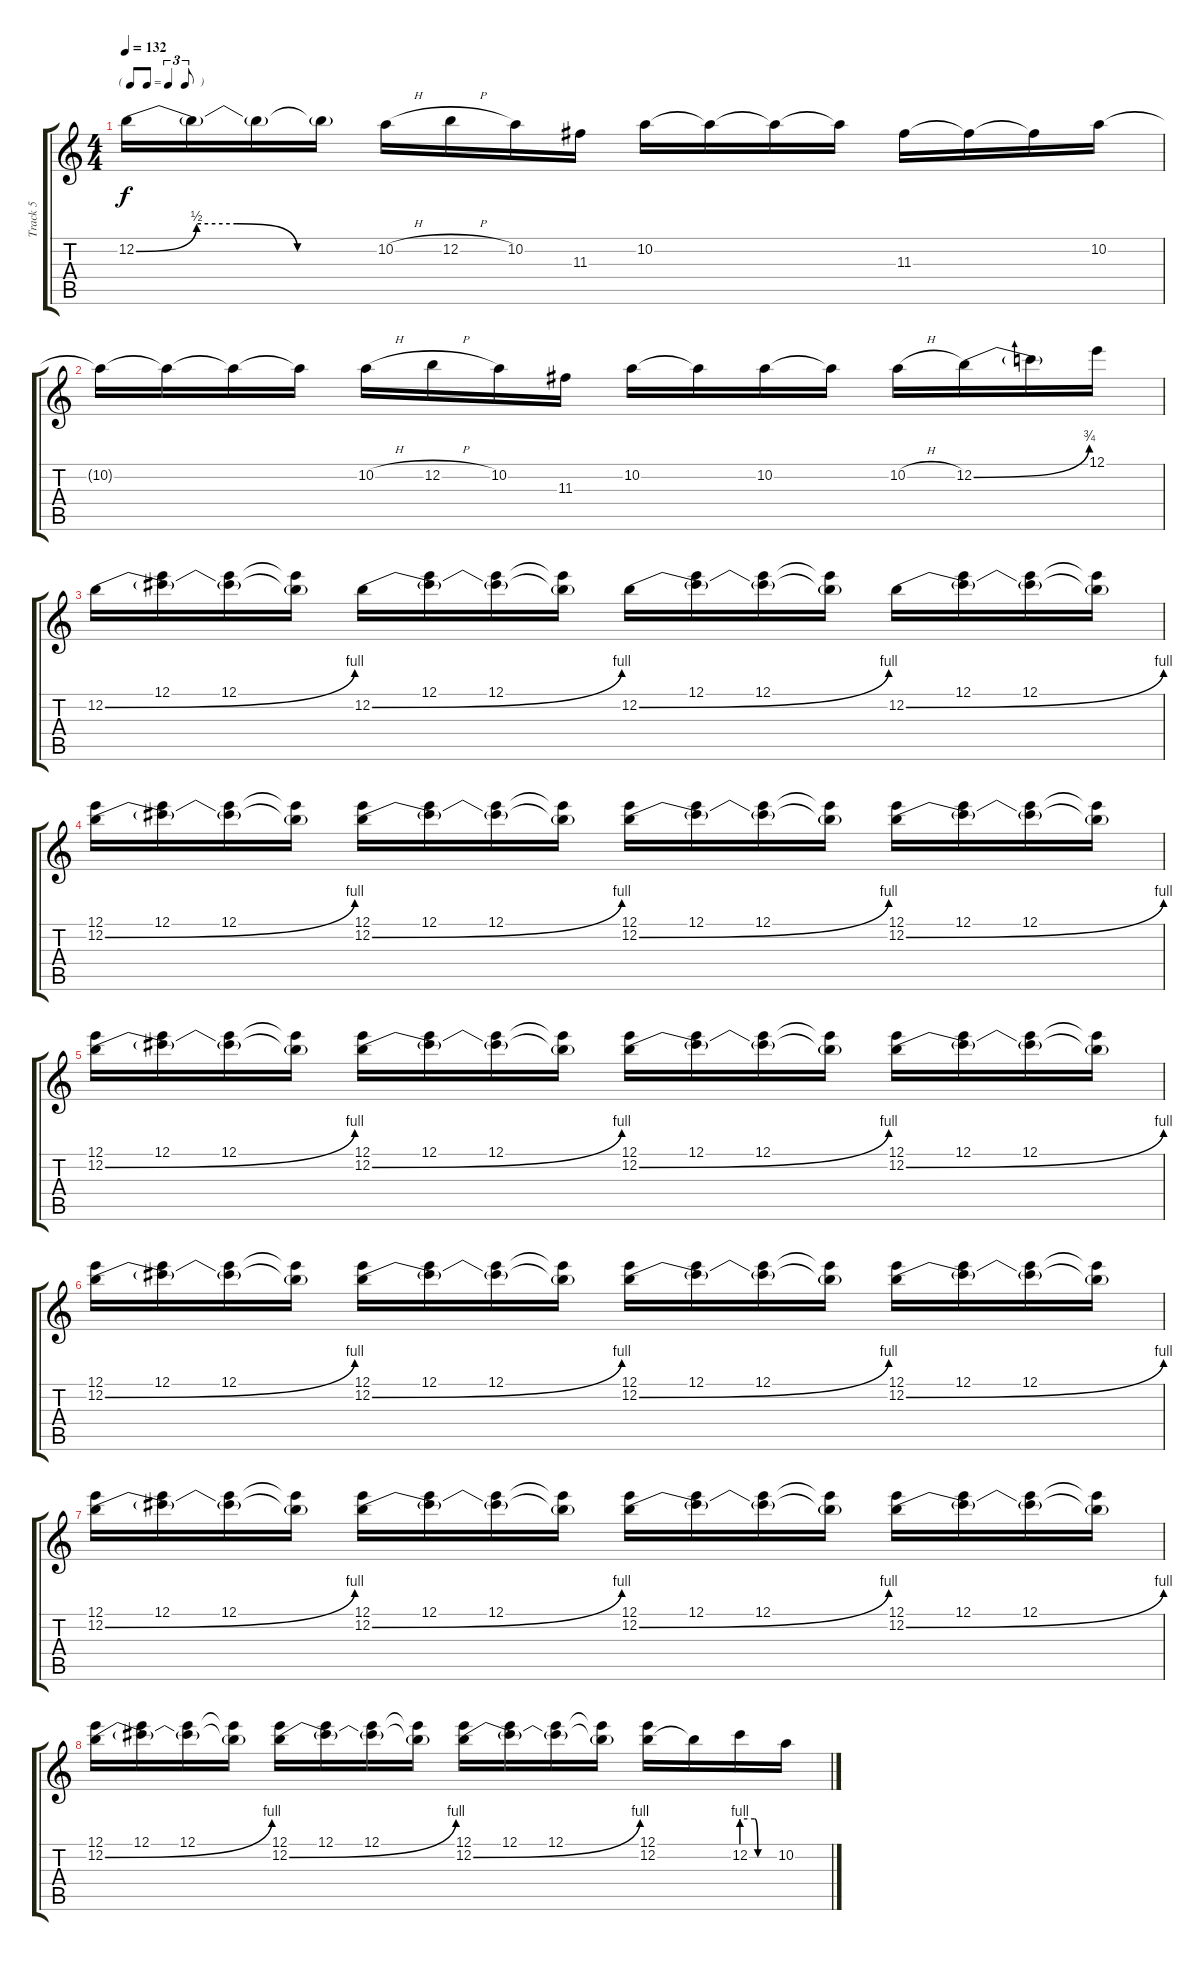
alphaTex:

\track ("Track 5" "Track 5") {instrument distortionguitar}
\staff {score tabs}
\tuning (E4 B3 G3 D3 A2 E2) {hide}
\ts (4 4)
\tf triplet8th
\tempo 132
\clef g2
\ks c
12.2{be (custom 0 0 15 2 25 2 40 0 60 0)}.16{dy f} 12.2{t}.16 12.2{t}.16 12.2{t}.16 10.2{h}.16 12.2{h}.16 10.2.16 11.3.16 10.2.16 10.2{t}.16 10.2{t}.16 10.2{t}.16 11.3.16 11.3{t}.16 11.3{t}.16 10.2.16 |
10.2{t}.16 10.2{t}.16 10.2{t}.16 10.2{t}.16 10.2{h}.16 12.2{h}.16 10.2.16 11.3.16 10.2.16 10.2{t}.16 10.2.16 10.2{t}.16 10.2{h}.16 12.2{be (bend 0 0 60 3)}.16 12.2{t}.16 12.1.16 |
12.2{be (bend 0 0 60 4)}.16 (12.1 12.2{t}).16 (12.1 12.2{t}).16 (12.1{t} 12.2{t}).16 12.2{be (bend 0 0 60 4)}.16 (12.1 12.2{t}).16 (12.1 12.2{t}).16 (12.1{t} 12.2{t}).16 12.2{be (bend 0 0 60 4)}.16 (12.1 12.2{t}).16 (12.1 12.2{t}).16 (12.1{t} 12.2{t}).16 12.2{be (bend 0 0 60 4)}.16 (12.1 12.2{t}).16 (12.1 12.2{t}).16 (12.1{t} 12.2{t}).16 |
(12.1 12.2{be (bend 0 0 60 4)}).16 (12.1 12.2{t}).16 (12.1 12.2{t}).16 (12.1{t} 12.2{t}).16 (12.1 12.2{be (bend 0 0 60 4)}).16 (12.1 12.2{t}).16 (12.1 12.2{t}).16 (12.1{t} 12.2{t}).16 (12.1 12.2{be (bend 0 0 60 4)}).16 (12.1 12.2{t}).16 (12.1 12.2{t}).16 (12.1{t} 12.2{t}).16 (12.1 12.2{be (bend 0 0 60 4)}).16 (12.1 12.2{t}).16 (12.1 12.2{t}).16 (12.1{t} 12.2{t}).16 |
(12.1 12.2{be (bend 0 0 60 4)}).16 (12.1 12.2{t}).16 (12.1 12.2{t}).16 (12.1{t} 12.2{t}).16 (12.1 12.2{be (bend 0 0 60 4)}).16 (12.1 12.2{t}).16 (12.1 12.2{t}).16 (12.1{t} 12.2{t}).16 (12.1 12.2{be (bend 0 0 60 4)}).16 (12.1 12.2{t}).16 (12.1 12.2{t}).16 (12.1{t} 12.2{t}).16 (12.1 12.2{be (bend 0 0 60 4)}).16 (12.1 12.2{t}).16 (12.1 12.2{t}).16 (12.1{t} 12.2{t}).16 |
(12.1 12.2{be (bend 0 0 60 4)}).16 (12.1 12.2{t}).16 (12.1 12.2{t}).16 (12.1{t} 12.2{t}).16 (12.1 12.2{be (bend 0 0 60 4)}).16 (12.1 12.2{t}).16 (12.1 12.2{t}).16 (12.1{t} 12.2{t}).16 (12.1 12.2{be (bend 0 0 60 4)}).16 (12.1 12.2{t}).16 (12.1 12.2{t}).16 (12.1{t} 12.2{t}).16 (12.1 12.2{be (bend 0 0 60 4)}).16 (12.1 12.2{t}).16 (12.1 12.2{t}).16 (12.1{t} 12.2{t}).16 |
(12.1 12.2{be (bend 0 0 60 4)}).16 (12.1 12.2{t}).16 (12.1 12.2{t}).16 (12.1{t} 12.2{t}).16 (12.1 12.2{be (bend 0 0 60 4)}).16 (12.1 12.2{t}).16 (12.1 12.2{t}).16 (12.1{t} 12.2{t}).16 (12.1 12.2{be (bend 0 0 60 4)}).16 (12.1 12.2{t}).16 (12.1 12.2{t}).16 (12.1{t} 12.2{t}).16 (12.1 12.2{be (bend 0 0 60 4)}).16 (12.1 12.2{t}).16 (12.1 12.2{t}).16 (12.1{t} 12.2{t}).16 |
(12.1 12.2{be (bend 0 0 60 4)}).16 (12.1 12.2{t}).16 (12.1 12.2{t}).16 (12.1{t} 12.2{t}).16 (12.1 12.2{be (bend 0 0 60 4)}).16 (12.1 12.2{t}).16 (12.1 12.2{t}).16 (12.1{t} 12.2{t}).16 (12.1 12.2{be (bend 0 0 60 4)}).16 (12.1 12.2{t}).16 (12.1 12.2{t}).16 (12.1{t} 12.2{t}).16 (12.1 12.2).16 12.2{t}.16 12.2{be (custom 0 4 24 4 30 0 60 0)}.16 10.2.16
